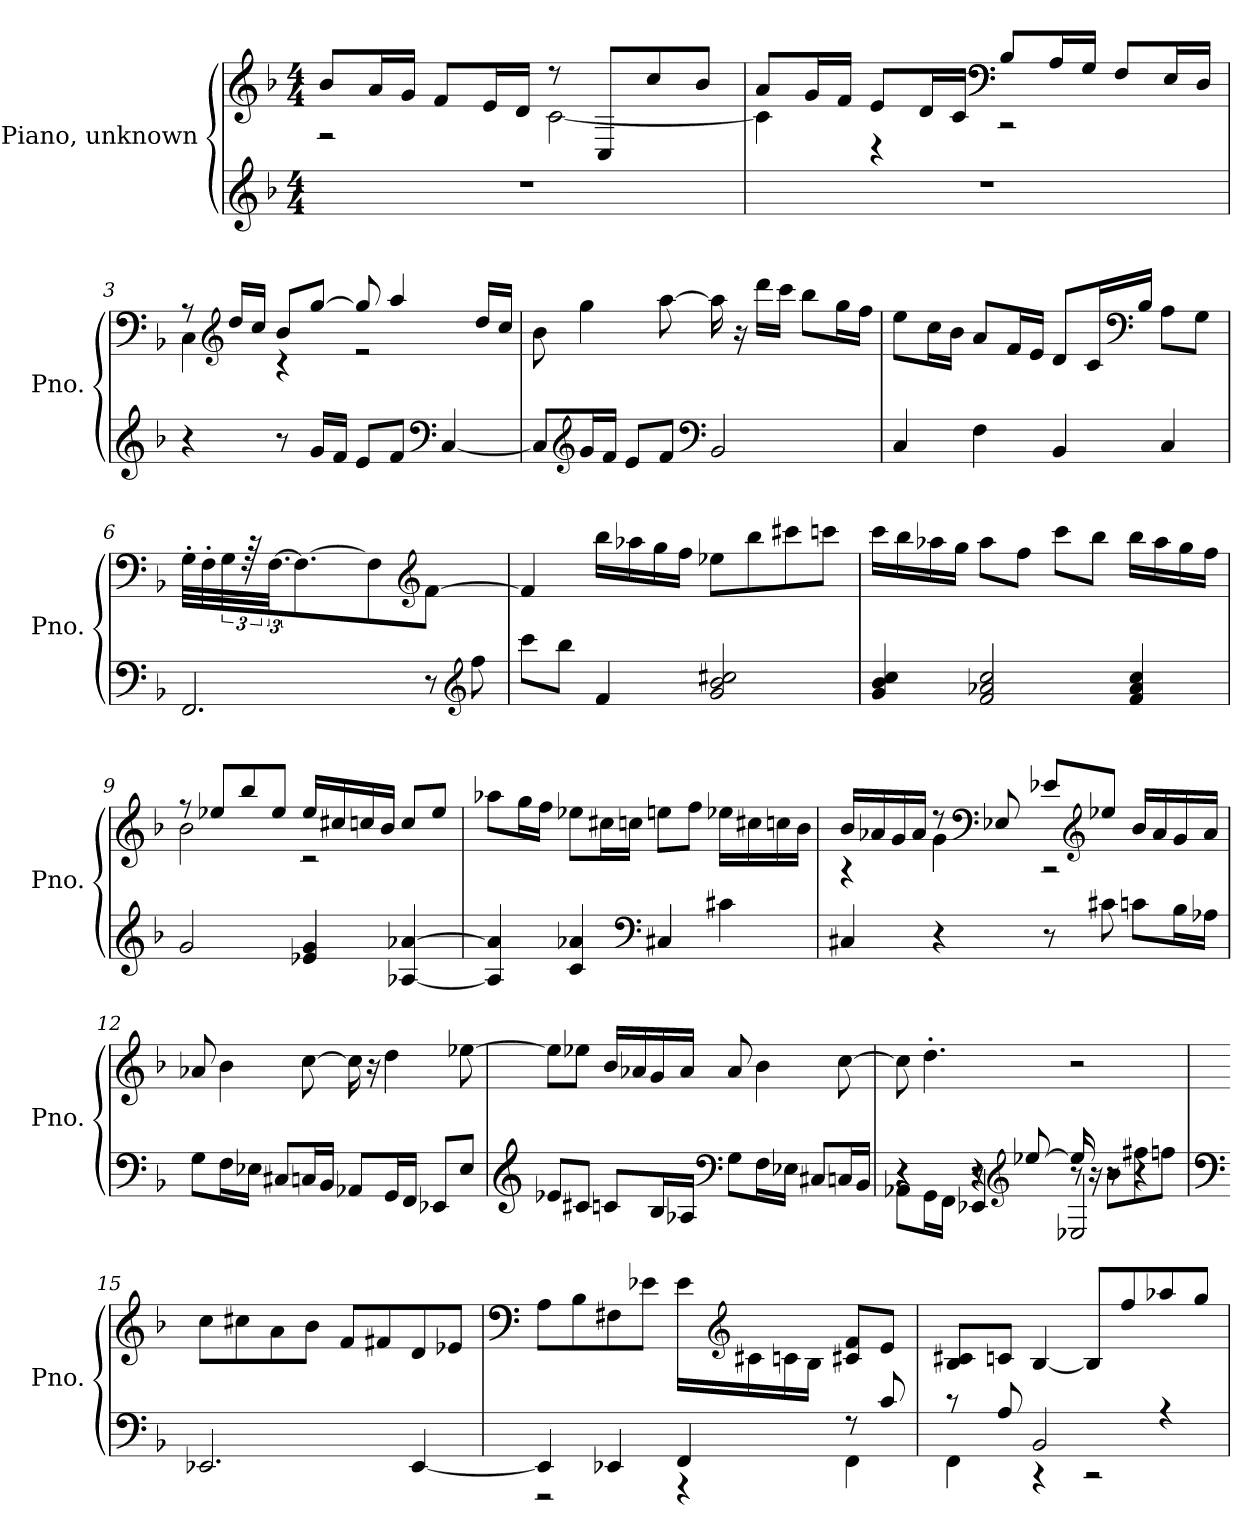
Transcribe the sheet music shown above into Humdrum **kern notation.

**kern	**kern
*part1	*part1
*staff2	*staff1
*I"Piano, unknown	*
*I'Pno.	*
*clefG2	*clefG2
*k[b-]	*k[b-]
*M4/4	*M4/4
*MM120	*MM120
=1	=1
*	*^
1r	8b-/L	2r
.	16a/L	.
.	16g/JJ	.
.	8f/L	.
.	16e/L	.
.	16d/JJ	.
.	8r	[2c\
.	8C/L	.
.	8cc/	.
.	8b-/J	.
=2	=2	=2
1r	8a/L	4c\]
.	16g/L	.
.	16f/JJ	.
.	8e/L	4r
.	16d/L	.
.	16c/JJ	.
*	*clefF4	*
.	8B-/L	2r
.	16A/L	.
.	16G/JJ	.
.	8F/L	.
.	16E/L	.
.	16D/JJ	.
=3	=3	=3
4r	8r	4C\
*	*clefG2	*
.	16dd/LL	.
.	16cc/JJ	.
8r	8b-/L	4r
16g/LL	[8gg/J	.
16f/JJ	.	.
8e/L	8gg/]	2r
8f/J	4aa/	.
*clefF4	*	*
[4C/	.	.
.	16dd/LL	.
.	16cc/JJ	.
*	*v	*v
!!LO:LB:g=z
=4	=4
8C/L]	8b-\
*clefG2	*
16g/L	4gg\
16f/JJ	.
8e/L	.
8f/J	[8aa\
*clefF4	*
2BB-/	16aa\]
.	16r
.	16ddd\LL
.	16ccc\JJ
.	8bb-\L
.	16gg\L
.	16ff\JJ
=5	=5
4C/	8ee\L
.	16cc\L
.	16b-\JJ
4F\	8a/L
.	16f/L
.	16e/JJ
4BB-/	8d/L
.	16c/L
*	*clefF4
.	16B-/JJ
4C/	8A\L
.	8G\J
=6	=6
2.FF/	32G'\LLL
.	32F'\
.	48G\JJJ
.	96r
.	[48.F\
.	4.F\_
.	4F\]
*	*clefG2
8r	[4f/
*clefG2	*
8ff\	.
!!LO:LB:g=z
=7	=7
8ccc\L	4f/]
8bb-\J	.
4f/	16bb-\LL
.	16aa-X\
.	16gg\
.	16ff\JJ
2g/ 2b-/ 2cc#X/	8ee-X\L
.	8bb-\
.	8ccc#X\
.	8cccn\J
=8	=8
4g/ 4b-/ 4cc/	16ccc\LL
.	16bb-\
.	16aa-X\
.	16gg\JJ
2f/ 2a-X/ 2cc/	8aa-\L
.	8ff\J
.	8ccc\L
.	8bb-\J
4f/ 4a-/ 4cc/	16bb-\LL
.	16aa-\
.	16gg\
.	16ff\JJ
=9	=9
*	*^
2g/	8r	2b-\
.	8ee-X/L	.
.	8bb-/	.
.	8ee-/J	.
4e-X/ 4g/	16ee-/LL	2r
.	16cc#X/	.
.	16ccn/	.
.	16b-/JJ	.
[4A-X/ [4a-X/	8cc/L	.
.	8ee-/J	.
*	*v	*v
!!LO:LB:g=z
=10	=10
4A-/] 4a-/]	8aa-X\L
.	16gg\L
.	16ff\JJ
4c/ 4a-X/	8ee-X\L
.	16cc#X\L
.	16ccn\JJ
*clefF4	*
4C#X/	8een\L
.	8ff\J
4c#X\	16ee-X\LL
.	16cc#X\
.	16ccn\
.	16b-\JJ
=11	=11
*	*^
4C#X/	16b-/LL	4r
.	16a-X/	.
.	16g/	.
.	16a-/JJ	.
4r	8r	4g\
*	*clefF4	*
.	8E-X/	.
8r	8e-X/L	2r
*	*clefG2	*
8c#X\	8ee-X/J	.
8cn\L	16b-/LL	.
.	16a-/	.
16B-\L	16g/	.
16A-X\JJ	16a-/JJ	.
*	*v	*v
!!LO:LB:g=z
=12	=12
8G\L	8a-X/
16F\L	4b-\
16E-X\JJ	.
8C#X/L	.
16Cn/L	[8cc\
16BB-/JJ	.
8AA-X/L	16cc\]
.	16r
16GG/L	4dd\
16FF/JJ	.
8EE-X/L	.
8E-/J	[8ee-X\
=13	=13
*clefG2	*
8e-X/L	8ee-\L]
8c#X/J	8ee-X\J
8cn/L	16b-/LL
.	16a-X/
16B-/L	16g/
16A-X/JJ	16a-/JJ
*clefF4	*
8G\L	8a-/
16F\L	4b-\
16E-X\JJ	.
8C#X/L	.
16Cn/L	[8cc\
16BB-/JJ	.
!!LO:LB:g=z
=14	=14
*^	*
*	*^	*
4r	8AA-X\L	4r	8cc\]
.	16GG\L	.	4.dd'\
.	16FF\JJ	.	.
8r	4r	4EE-X/	.
*clefG2	*	*	*
[8ee-X/	.	.	.
16ee-/]	8r	2E-X/	2r
16r	.	.	.
8r	8b-\L	.	.
4r	8ff#X\	.	.
.	8ffn\J	.	.
*v	*v	*v	*
=15	=15
*clefF4	*
2.EE-X/	8cc\L
.	8cc#X\
.	8a\
.	8b-\J
.	8f/L
.	8f#X/
[4EE-/	8d/
.	8e-X/J
!!LO:PB:g=z
=16	=16
*	*clefF4
*^	*
4EE-/]	2r	8A\L
.	.	8B-\
4EE-X/	.	8F#X\
.	.	8e-X\J
4FF/	4r	16e-\LL
*	*	*clefG2
.	.	16c#X\
.	.	16cn\
.	.	16B-\JJ
8r	4FF\	8c#X/ 8f/L
8c/	.	8e-/J
=17	=17	=17
8r	4FF\	8B-/ 8c#X/L
8A/	.	8cn/J
2BB-/	4r	[4B-/
.	2r	8B-/L]
.	.	8ff/
4r	.	8aa-X/
.	.	8gg/J
*v	*v	*
=	=
*-	*-
